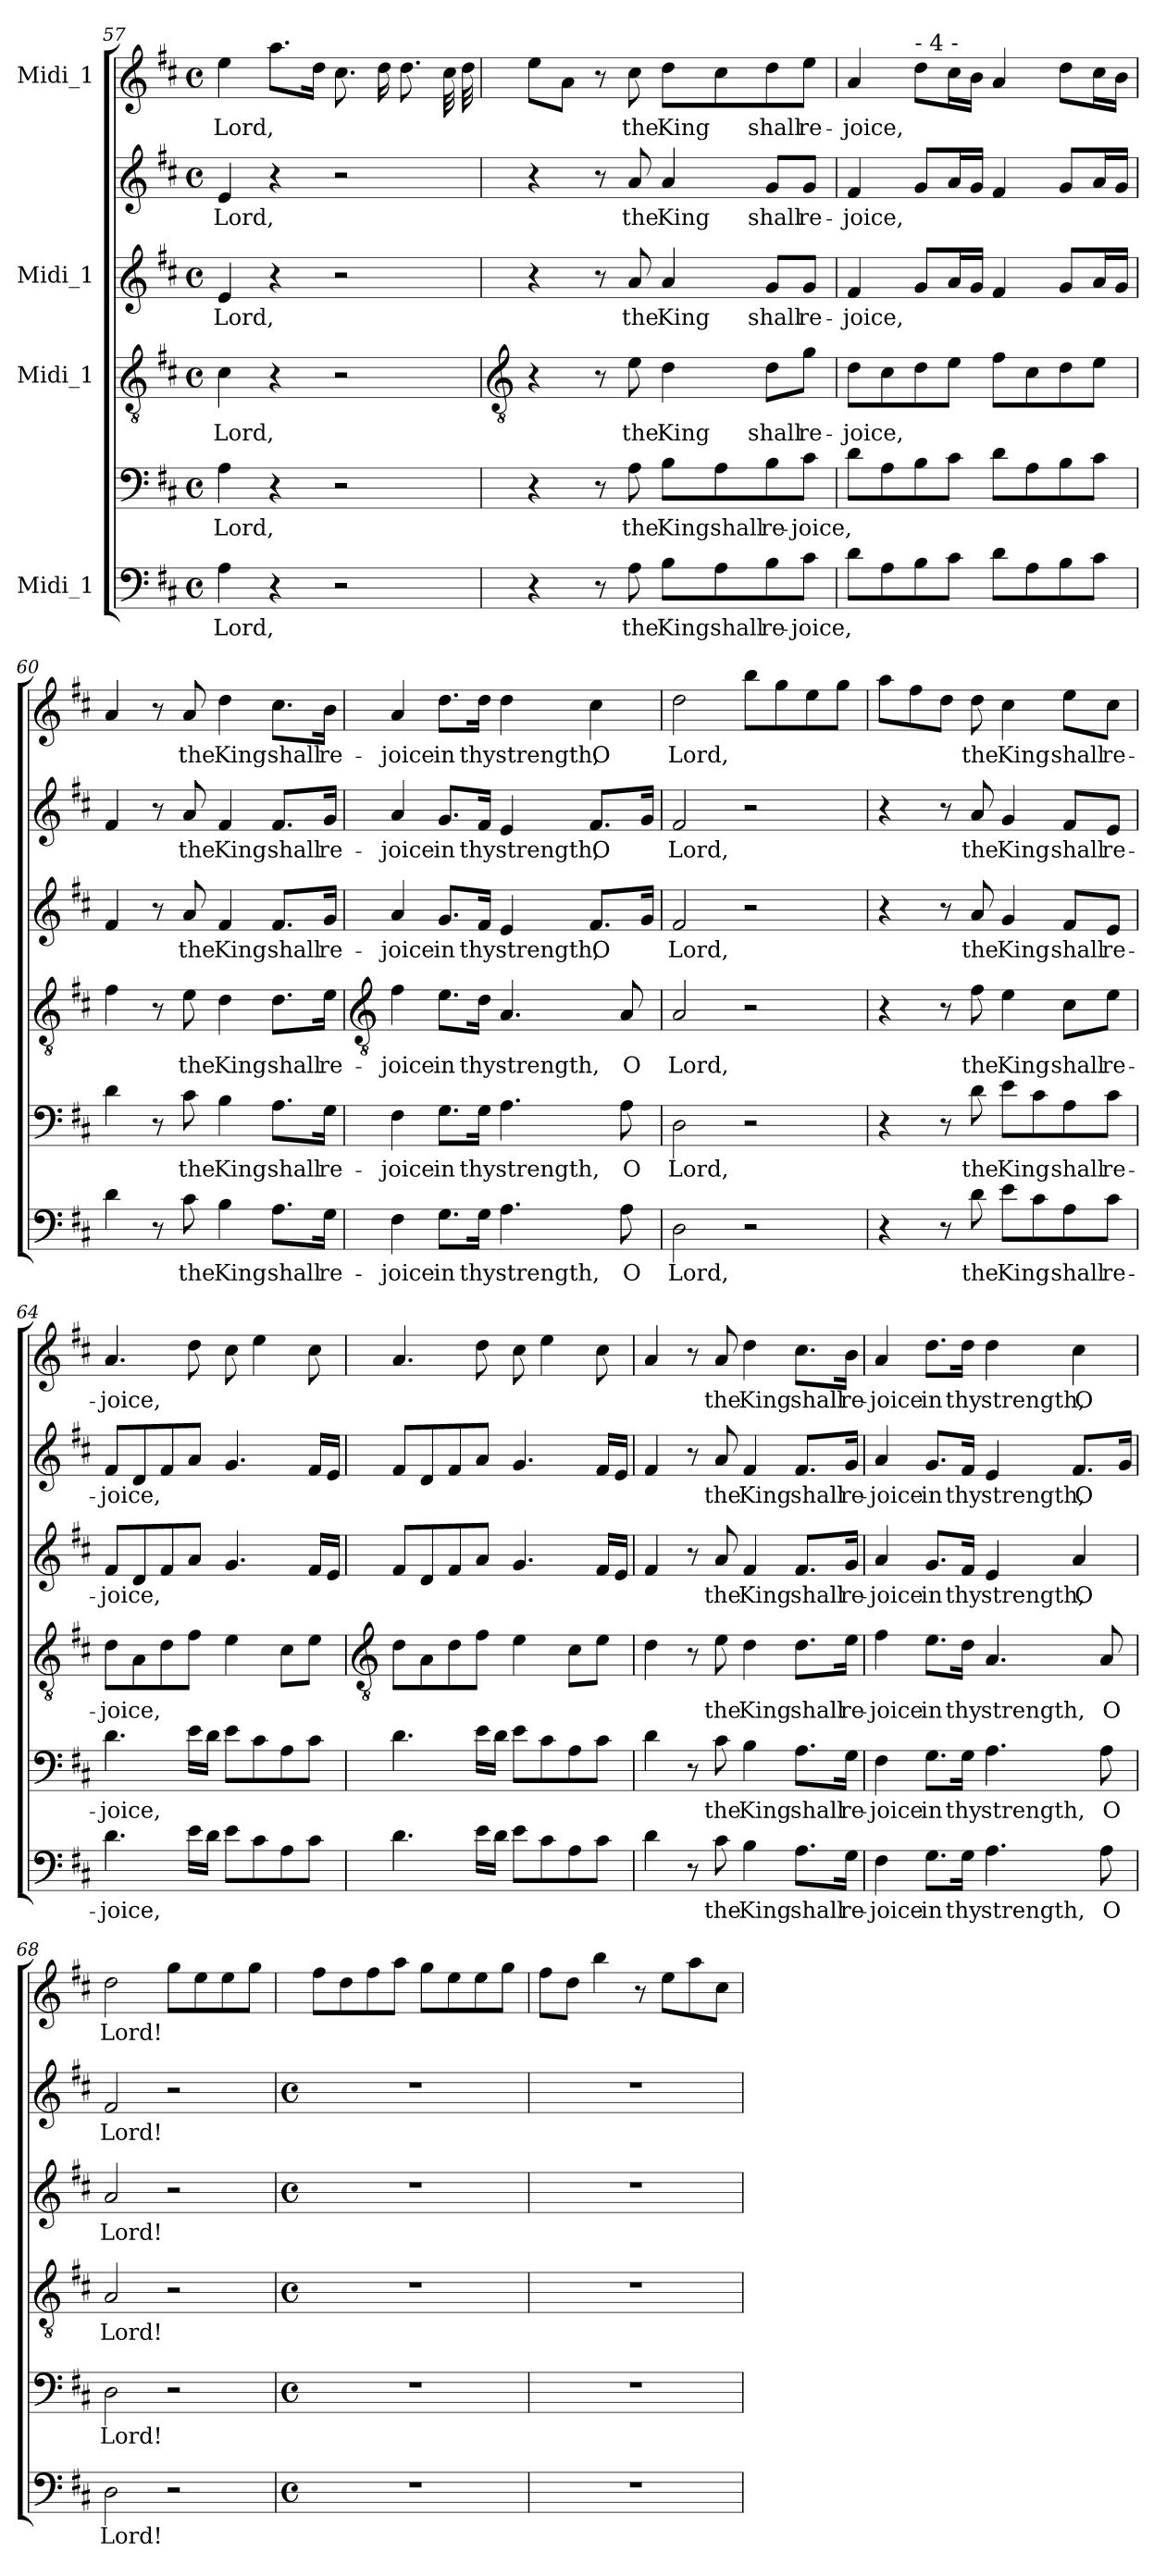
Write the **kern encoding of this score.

**kern	**text	**kern	**text	**kern	**text	**kern	**text	**kern	**text	**kern	**text
*part4	*part4	*part4	*part4	*part3	*part3	*part2	*part2	*part2	*part2	*part1	*part1
*staff6	*staff6	*staff5	*staff5	*staff4	*staff4	*staff3	*staff3	*staff2	*staff2	*staff1	*staff1
*I"Midi_1	*	*	*	*I"Midi_1	*	*I"Midi_1	*	*	*	*I"Midi_1	*
*	*	*clefF4	*	*clefGv2	*	*clefG2	*	*clefG2	*	*clefG2	*
*k[f#c#]	*	*k[f#c#]	*	*k[f#c#]	*	*k[f#c#]	*	*k[f#c#]	*	*k[f#c#]	*
*D:	*	*D:	*	*D:	*	*D:	*	*D:	*	*D:	*
*M4/4	*	*M4/4	*	*M4/4	*	*M4/4	*	*M4/4	*	*M4/4	*
*met(c)	*	*met(c)	*	*met(c)	*	*met(c)	*	*met(c)	*	*met(c)	*
=57	=57	=57	=57	=57	=57	=57	=57	=57	=57	=57	=57
!	!LO:LY:b	!	!LO:LY:b	!	!LO:LY:b	!	!LO:LY:b	!	!LO:LY:b	!	!LO:LY:b
4A	Lord,	4A	Lord,	4c#	Lord,	4e	Lord,	4e	Lord,	4ee	Lord,
4r	.	4r	.	4r	.	4r	.	4r	.	8.aaL	.
.	.	.	.	.	.	.	.	.	.	16ddJ	.
2r	.	2r	.	2r	.	2r	.	2r	.	8.cc#L	.
.	.	.	.	.	.	.	.	.	.	16ddL	.
.	.	.	.	.	.	.	.	.	.	8.dd	.
.	.	.	.	.	.	.	.	.	.	32cc#LL	.
.	.	.	.	.	.	.	.	.	.	32ddJJJ	.
!!LO:LB:g=z
=58	=58	=58	=58	=58	=58	=58	=58	=58	=58	=58	=58
*	*	*	*	*clefGv2	*	*	*	*	*	*	*
4r	.	4r	.	4r	.	4r	.	4r	.	8eeL	.
.	.	.	.	.	.	.	.	.	.	8aJ	.
8r	.	8r	.	8r	.	8r	.	8r	.	8r	.
!	!LO:LY:b	!	!LO:LY:b	!	!LO:LY:b	!	!LO:LY:b	!	!LO:LY:b	!	!LO:LY:b
8A	the	8A	the	8e	the	8a	-the	8a	the	8cc#	the
!	!LO:LY:b	!	!LO:LY:b	!	!LO:LY:b	!	!LO:LY:b	!	!LO:LY:b	!	!LO:LY:b
8BL	King	8BL	King	4d	King	4a	King	4a	King	8ddL	King
!	!LO:LY:b	!	!LO:LY:b	!	!	!	!	!	!	!	!
8A	shall	8A	shall	.	.	.	.	.	.	8cc#	.
!	!LO:LY:b	!	!LO:LY:b	!	!LO:LY:b	!	!LO:LY:b	!	!LO:LY:b	!	!LO:LY:b
8B	re-	8B	re-	8dL	shall	8gL	shall	8gL	shall	8dd	shall
!	!LO:LY:b	!	!LO:LY:b	!	!LO:LY:b	!	!LO:LY:b	!	!LO:LY:b	!	!LO:LY:b
8c#J	-joice,	8c#J	-joice,	8gJ	re-	8gJ	re-	8gJ	re-	8eeJ	re-
=59	=59	=59	=59	=59	=59	=59	=59	=59	=59	=59	=59
!	!	!	!	!	!LO:LY:b	!	!LO:LY:b	!	!LO:LY:b	!	!LO:LY:b
8dL	.	8dL	.	8dL	-joice,	4f#	joice,	4f#	-joice,	4a	-joice,
8A	.	8A	.	8c#	.	.	.	.	.	.	.
!	!	!	!	!	!	!	!	!	!	!LO:TX:a:t=- 4 -	!
8B	.	8B	.	8d	.	8gL	.	8gL	.	8ddL	.
8c#J	.	8c#J	.	8eJ	.	16aL	.	16aL	.	16cc#L	.
.	.	.	.	.	.	16gJJ	.	16gJJ	.	16bJJ	.
8dL	.	8dL	.	8f#L	.	4f#	.	4f#	.	4a	.
8A	.	8A	.	8c#	.	.	.	.	.	.	.
8B	.	8B	.	8d	.	8gL	.	8gL	.	8ddL	.
8c#J	.	8c#J	.	8eJ	.	16aL	.	16aL	.	16cc#L	.
.	.	.	.	.	.	16gJJ	.	16gJJ	.	16bJJ	.
=60	=60	=60	=60	=60	=60	=60	=60	=60	=60	=60	=60
4d	.	4d	.	4f#	.	4f#	.	4f#	.	4a	.
8r	.	8r	.	8r	.	8r	.	8r	.	8r	.
!	!LO:LY:b	!	!LO:LY:b	!	!LO:LY:b	!	!LO:LY:b	!	!LO:LY:b	!	!LO:LY:b
8c#	the	8c#	the	8e	the	8a	-the	8a	the	8a	the
!	!LO:LY:b	!	!LO:LY:b	!	!LO:LY:b	!	!LO:LY:b	!	!LO:LY:b	!	!LO:LY:b
4B	King	4B	King	4d	King	4f#	King	4f#	King	4dd	King
!	!LO:LY:b	!	!LO:LY:b	!	!LO:LY:b	!	!LO:LY:b	!	!LO:LY:b	!	!LO:LY:b
8.AL	shall	8.AL	shall	8.dL	shall	8.f#L	shall	8.f#L	shall	8.cc#L	shall
!	!LO:LY:b	!	!LO:LY:b	!	!LO:LY:b	!	!LO:LY:b	!	!LO:LY:b	!	!LO:LY:b
16GJ	re-	16GJ	re-	16eJ	re-	16gJ	re-	16gJ	re-	16bJ	re-
!!LO:LB:g=z
=61	=61	=61	=61	=61	=61	=61	=61	=61	=61	=61	=61
*	*	*	*	*clefGv2	*	*	*	*	*	*	*
!	!LO:LY:b	!	!LO:LY:b	!	!LO:LY:b	!	!LO:LY:b	!	!LO:LY:b	!	!LO:LY:b
4F#	-joice	4F#	-joice	4f#	-joice	4a	joice	4a	-joice	4a	-joice
!	!LO:LY:b	!	!LO:LY:b	!	!LO:LY:b	!	!LO:LY:b	!	!LO:LY:b	!	!LO:LY:b
8.GL	in	8.GL	in	8.eL	in	8.gL	in	8.gL	in	8.ddL	in
!	!LO:LY:b	!	!LO:LY:b	!	!LO:LY:b	!	!LO:LY:b	!	!LO:LY:b	!	!LO:LY:b
16GJ	thy	16GJ	thy	16dJ	thy	16f#J	thy	16f#J	thy	16ddJ	thy
!	!LO:LY:b	!	!LO:LY:b	!	!LO:LY:b	!	!LO:LY:b	!	!LO:LY:b	!	!LO:LY:b
4.A	strength,	4.A	strength,	4.A	strength,	4e	strength,	4e	strength,	4dd	strength,
!	!	!	!	!	!	!	!LO:LY:b	!	!LO:LY:b	!	!LO:LY:b
.	.	.	.	.	.	8.f#L	O	8.f#L	O	4cc#	O
!	!LO:LY:b	!	!LO:LY:b	!	!LO:LY:b	!	!	!	!	!	!
8A	O	8A	O	8A	O	.	.	.	.	.	.
.	.	.	.	.	.	16gJ	.	16gJ	.	.	.
=62	=62	=62	=62	=62	=62	=62	=62	=62	=62	=62	=62
!	!LO:LY:b	!	!LO:LY:b	!	!LO:LY:b	!	!LO:LY:b	!	!LO:LY:b	!	!LO:LY:b
2D	Lord,	2D	Lord,	2A	Lord,	2f#	Lord,	2f#	Lord,	2dd	Lord,
2r	.	2r	.	2r	.	2r	.	2r	.	8bbL	.
.	.	.	.	.	.	.	.	.	.	8gg	.
.	.	.	.	.	.	.	.	.	.	8ee	.
.	.	.	.	.	.	.	.	.	.	8ggJ	.
=63	=63	=63	=63	=63	=63	=63	=63	=63	=63	=63	=63
4r	.	4r	.	4r	.	4r	.	4r	.	8aaL	.
.	.	.	.	.	.	.	.	.	.	8ff#	.
8r	.	8r	.	8r	.	8r	.	8r	.	8ddJ	.
!	!LO:LY:b	!	!LO:LY:b	!	!LO:LY:b	!	!LO:LY:b	!	!LO:LY:b	!	!LO:LY:b
8d	the	8d	the	8f#	the	8a	-the	8a	the	8dd	the
!	!LO:LY:b	!	!LO:LY:b	!	!LO:LY:b	!	!LO:LY:b	!	!LO:LY:b	!	!LO:LY:b
8eL	King	8eL	King	4e	King	4g	King	4g	King	4cc#	King
8c#	.	8c#	.	.	.	.	.	.	.	.	.
!	!LO:LY:b	!	!LO:LY:b	!	!LO:LY:b	!	!LO:LY:b	!	!LO:LY:b	!	!LO:LY:b
8A	shall	8A	shall	8c#L	shall	8f#L	shall	8f#L	shall	8eeL	shall
!	!LO:LY:b	!	!LO:LY:b	!	!LO:LY:b	!	!LO:LY:b	!	!LO:LY:b	!	!LO:LY:b
8c#J	re-	8c#J	re-	8eJ	re-	8eJ	re-	8eJ	re-	8cc#J	re-
=64	=64	=64	=64	=64	=64	=64	=64	=64	=64	=64	=64
!	!LO:LY:b	!	!LO:LY:b	!	!LO:LY:b	!	!LO:LY:b	!	!LO:LY:b	!	!LO:LY:b
4.d	-joice,	4.d	-joice,	8dL	-joice,	8f#L	joice,	8f#L	-joice,	4.a	-joice,
.	.	.	.	8A	.	8d	.	8d	.	.	.
.	.	.	.	8d	.	8f#	.	8f#	.	.	.
16eLL	.	16eLL	.	8f#J	.	8aJ	.	8aJ	.	8dd	.
16dJJ	.	16dJJ	.	.	.	.	.	.	.	.	.
8eL	.	8eL	.	4e	.	4.g	.	4.g	.	8cc#	.
8c#	.	8c#	.	.	.	.	.	.	.	4ee	.
8A	.	8A	.	8c#L	.	.	.	.	.	.	.
8c#J	.	8c#J	.	8eJ	.	16f#LL	.	16f#LL	.	8cc#	.
.	.	.	.	.	.	16eJJ	.	16eJJ	.	.	.
!!LO:LB:g=z
=65	=65	=65	=65	=65	=65	=65	=65	=65	=65	=65	=65
*	*	*	*	*clefGv2	*	*	*	*	*	*	*
4.d	.	4.d	.	8dL	.	8f#L	.	8f#L	.	4.a	.
.	.	.	.	8A	.	8d	.	8d	.	.	.
.	.	.	.	8d	.	8f#	.	8f#	.	.	.
16eLL	.	16eLL	.	8f#J	.	8aJ	.	8aJ	.	8dd	.
16dJJ	.	16dJJ	.	.	.	.	.	.	.	.	.
8eL	.	8eL	.	4e	.	4.g	.	4.g	.	8cc#	.
8c#	.	8c#	.	.	.	.	.	.	.	4ee	.
8A	.	8A	.	8c#L	.	.	.	.	.	.	.
8c#J	.	8c#J	.	8eJ	.	16f#LL	.	16f#LL	.	8cc#	.
.	.	.	.	.	.	16eJJ	.	16eJJ	.	.	.
=66	=66	=66	=66	=66	=66	=66	=66	=66	=66	=66	=66
4d	.	4d	.	4d	.	4f#	.	4f#	.	4a	.
8r	.	8r	.	8r	.	8r	.	8r	.	8r	.
!	!LO:LY:b	!	!LO:LY:b	!	!LO:LY:b	!	!LO:LY:b	!	!LO:LY:b	!	!LO:LY:b
8c#	the	8c#	the	8e	the	8a	-the	8a	the	8a	the
!	!LO:LY:b	!	!LO:LY:b	!	!LO:LY:b	!	!LO:LY:b	!	!LO:LY:b	!	!LO:LY:b
4B	King	4B	King	4d	King	4f#	King	4f#	King	4dd	King
!	!LO:LY:b	!	!LO:LY:b	!	!LO:LY:b	!	!LO:LY:b	!	!LO:LY:b	!	!LO:LY:b
8.AL	shall	8.AL	shall	8.dL	shall	8.f#L	shall	8.f#L	shall	8.cc#L	shall
!	!LO:LY:b	!	!LO:LY:b	!	!LO:LY:b	!	!LO:LY:b	!	!LO:LY:b	!	!LO:LY:b
16GJ	re-	16GJ	re-	16eJ	re-	16gJ	re-	16gJ	re-	16bJ	re-
=67	=67	=67	=67	=67	=67	=67	=67	=67	=67	=67	=67
!	!LO:LY:b	!	!LO:LY:b	!	!LO:LY:b	!	!LO:LY:b	!	!LO:LY:b	!	!LO:LY:b
4F#	-joice	4F#	-joice	4f#	-joice	4a	joice	4a	-joice	4a	-joice
!	!LO:LY:b	!	!LO:LY:b	!	!LO:LY:b	!	!LO:LY:b	!	!LO:LY:b	!	!LO:LY:b
8.GL	in	8.GL	in	8.eL	in	8.gL	in	8.gL	in	8.ddL	in
!	!LO:LY:b	!	!LO:LY:b	!	!LO:LY:b	!	!LO:LY:b	!	!LO:LY:b	!	!LO:LY:b
16GJ	thy	16GJ	thy	16dJ	thy	16f#J	thy	16f#J	thy	16ddJ	thy
!	!LO:LY:b	!	!LO:LY:b	!	!LO:LY:b	!	!LO:LY:b	!	!LO:LY:b	!	!LO:LY:b
4.A	strength,	4.A	strength,	4.A	strength,	4e	strength,	4e	strength,	4dd	strength,
!	!	!	!	!	!	!	!LO:LY:b	!	!LO:LY:b	!	!LO:LY:b
.	.	.	.	.	.	4a	O	8.f#L	O	4cc#	O
!	!LO:LY:b	!	!LO:LY:b	!	!LO:LY:b	!	!	!	!	!	!
8A	O	8A	O	8A	O	.	.	.	.	.	.
.	.	.	.	.	.	.	.	16gJ	.	.	.
=68	=68	=68	=68	=68	=68	=68	=68	=68	=68	=68	=68
!	!LO:LY:b	!	!LO:LY:b	!	!LO:LY:b	!	!LO:LY:b	!	!LO:LY:b	!	!LO:LY:b
2D	Lord!	2D	Lord!	2A	Lord!	2a	Lord!	2f#	Lord!	2dd	Lord!
2r	.	2r	.	2r	.	2r	.	2r	.	8ggL	.
.	.	.	.	.	.	.	.	.	.	8ee	.
.	.	.	.	.	.	.	.	.	.	8ee	.
.	.	.	.	.	.	.	.	.	.	8ggJ	.
!!LO:LB:g=z
=69	=69	=69	=69	=69	=69	=69	=69	=69	=69	=69	=69
*M4/4	*	*M4/4	*	*M4/4	*	*M4/4	*	*M4/4	*	*	*
*met(c)	*	*met(c)	*	*met(c)	*	*met(c)	*	*met(c)	*	*	*
1r	.	1r	.	1r	.	1r	.	1r	.	8ff#L	.
.	.	.	.	.	.	.	.	.	.	8dd	.
.	.	.	.	.	.	.	.	.	.	8ff#	.
.	.	.	.	.	.	.	.	.	.	8aaJ	.
.	.	.	.	.	.	.	.	.	.	8ggL	.
.	.	.	.	.	.	.	.	.	.	8ee	.
.	.	.	.	.	.	.	.	.	.	8ee	.
.	.	.	.	.	.	.	.	.	.	8ggJ	.
=70	=70	=70	=70	=70	=70	=70	=70	=70	=70	=70	=70
1r	.	1r	.	1r	.	1r	.	1r	.	8ff#L	.
.	.	.	.	.	.	.	.	.	.	8ddJ	.
.	.	.	.	.	.	.	.	.	.	4bb	.
.	.	.	.	.	.	.	.	.	.	8r	.
.	.	.	.	.	.	.	.	.	.	8eeL	.
.	.	.	.	.	.	.	.	.	.	8aa	.
.	.	.	.	.	.	.	.	.	.	8cc#J	.
=	=	=	=	=	=	=	=	=	=	=	=
*-	*-	*-	*-	*-	*-	*-	*-	*-	*-	*-	*-
